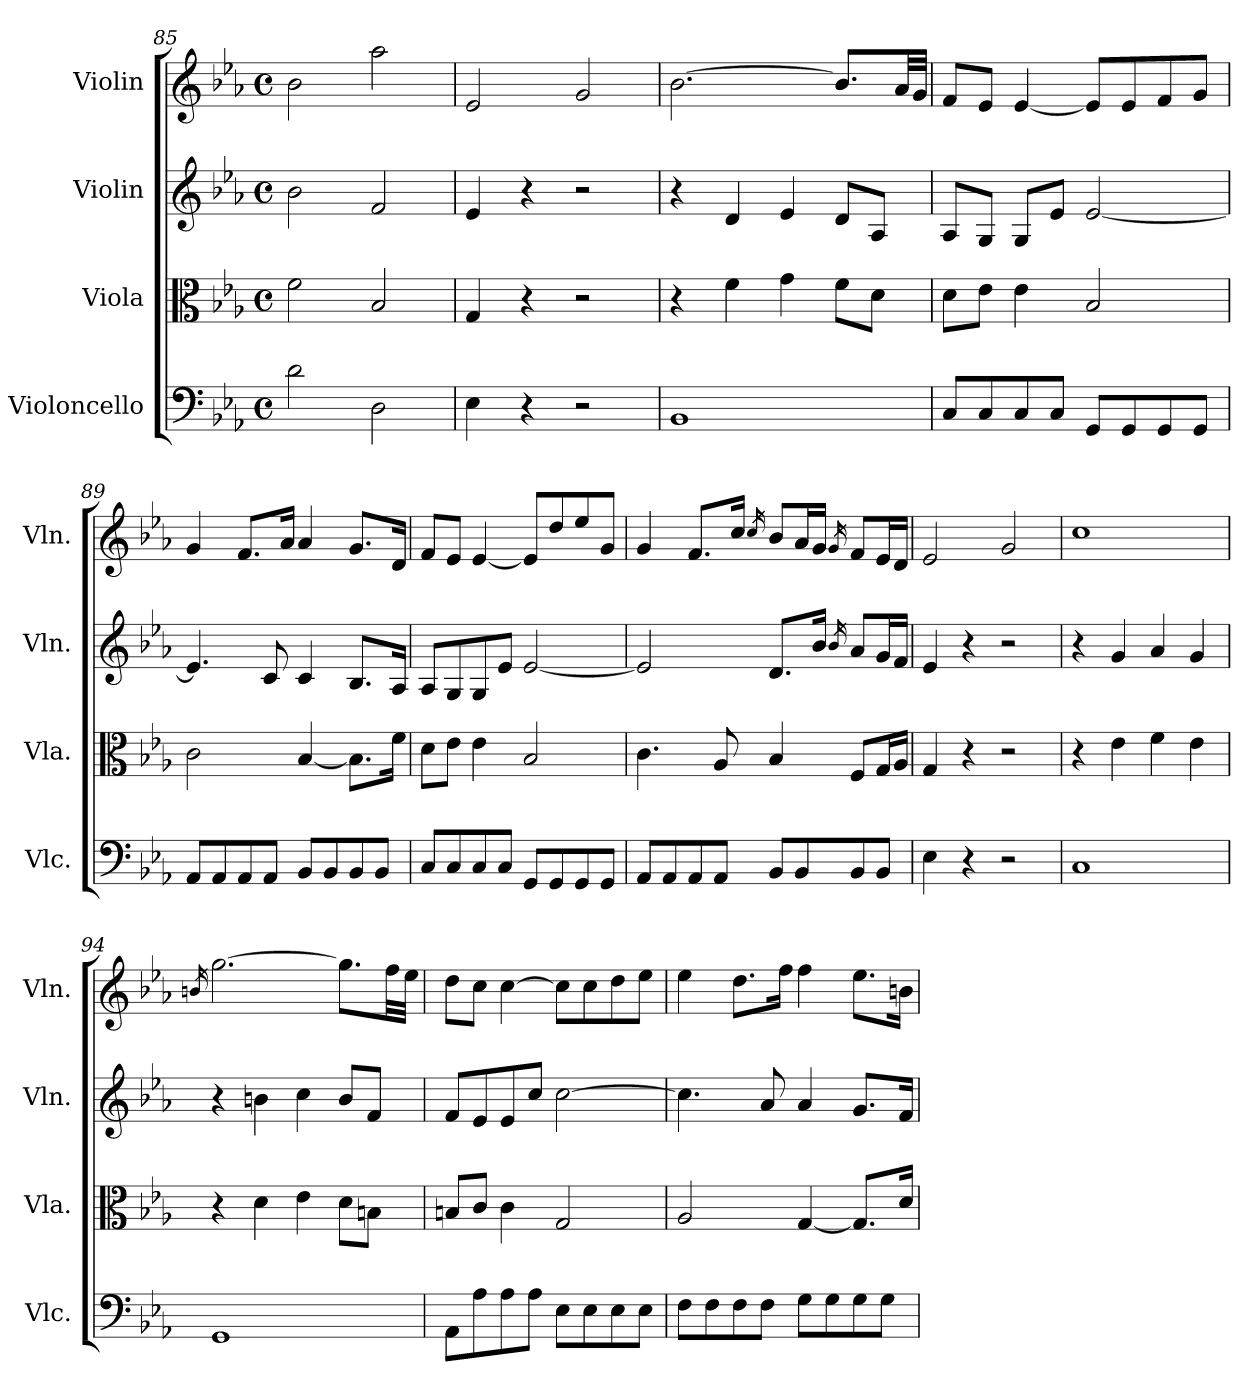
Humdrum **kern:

**kern	**kern	**kern	**kern
*part4	*part3	*part2	*part1
*staff4	*staff3	*staff2	*staff1
*I"Violoncello	*I"Viola	*I"Violin	*I"Violin
*I'Vlc.	*I'Vla.	*I'Vln.	*I'Vln.
*clefF4	*clefC3	*clefG2	*clefG2
*k[b-e-a-]	*k[b-e-a-]	*k[b-e-a-]	*k[b-e-a-]
*E-:	*E-:	*E-:	*E-:
*M4/4	*M4/4	*M4/4	*M4/4
*met(c)	*met(c)	*met(c)	*met(c)
=85	=85	=85	=85
2d\	2f\	2b-\	2b-\
2D\	2B-/	2f/	2aa-\
!!LO:LB:g=z
=86	=86	=86	=86
4E-\	4G/	4e-/	2e-/
4r	4r	4r	.
2r	2r	2r	2g/
=87	=87	=87	=87
1BB-	4r	4r	[2.b-\
.	4f\	4d/	.
.	4g\	4e-/	.
.	8f\L	8d/L	8.b-/L]
.	8d\J	8A-/J	.
.	.	.	32a-/LL
.	.	.	32g/JJJ
=88	=88	=88	=88
8C/L	8d\L	8A-/L	8f/L
8C/	8e-\J	8G/J	8e-/J
8C/	4e-\	8G/L	[4e-/
8C/J	.	8e-/J	.
8GG/L	2B-/	[2e-/	8e-/L]
8GG/	.	.	8e-/
8GG/	.	.	8f/
8GG/J	.	.	8g/J
=89	=89	=89	=89
8AA-/L	2c\	4.e-/]	4g/
8AA-/	.	.	.
8AA-/	.	.	8.f/L
8AA-/J	.	8c/	.
.	.	.	16a-/Jk
8BB-/L	[4B-/	4c/	4a-/
8BB-/	.	.	.
8BB-/	8.B-\L]	8.B-/L	8.g/L
8BB-/J	.	.	.
.	16f\Jk	16A-/Jk	16d/Jk
=90	=90	=90	=90
8C/L	8d\L	8A-/L	8f/L
8C/	8e-\J	8G/	8e-/J
8C/	4e-\	8G/	[4e-/
8C/J	.	8e-/J	.
8GG/L	2B-/	[2e-/	8e-/L]
8GG/	.	.	8dd/
8GG/	.	.	8ee-/
8GG/J	.	.	8g/J
!!LO:PB:g=z
=91	=91	=91	=91
8AA-/L	4.c\	2e-/]	4g/
8AA-/	.	.	.
8AA-/	.	.	8.f/L
8AA-/J	8A-/	.	.
.	.	.	16cc/Jk
.	.	.	16qcc/
8BB-/L	4B-/	8.d/L	8b-/L
8BB-/	.	.	16a-/L
.	.	16b-/Jk	16g/JJ
.	.	16qb-/	16qg/
8BB-/	8F/L	8a-/L	8f/L
8BB-/J	16G/L	16g/L	16e-/L
.	16A-/JJ	16f/JJ	16d/JJ
=92	=92	=92	=92
4E-\	4G/	4e-/	2e-/
4r	4r	4r	.
2r	2r	2r	2g/
=93	=93	=93	=93
1C	4r	4r	1cc
.	4e-\	4g/	.
.	4f\	4a-/	.
.	4e-\	4g/	.
=94	=94	=94	=94
.	.	.	16qbn/
1GG	4r	4r	[2.gg\
.	4d\	4bn\	.
.	4e-\	4cc\	.
.	8d\L	8b/L	8.gg\L]
.	8Bn\J	8f/J	.
.	.	.	32ff\LL
.	.	.	32ee-\JJJ
=95	=95	=95	=95
8AA-\L	8Bn/L	8f/L	8dd\L
8A-\	8c/J	8e-/	8cc\J
8A-\	4c\	8e-/	[4cc\
8A-\J	.	8cc/J	.
8E-\L	2G/	[2cc\	8cc\L]
8E-\	.	.	8cc\
8E-\	.	.	8dd\
8E-\J	.	.	8ee-\J
!!LO:LB:g=z
=96	=96	=96	=96
8F\L	2A-/	4.cc\]	4ee-\
8F\	.	.	.
8F\	.	.	8.dd\L
8F\J	.	8a-/	.
.	.	.	16ff\Jk
8G\L	[4G/	4a-/	4ff\
8G\	.	.	.
8G\	8.G/L]	8.g/L	8.ee-\L
8G\J	.	.	.
.	16d/Jk	16f/Jk	16bn\Jk
=	=	=	=
*-	*-	*-	*-
